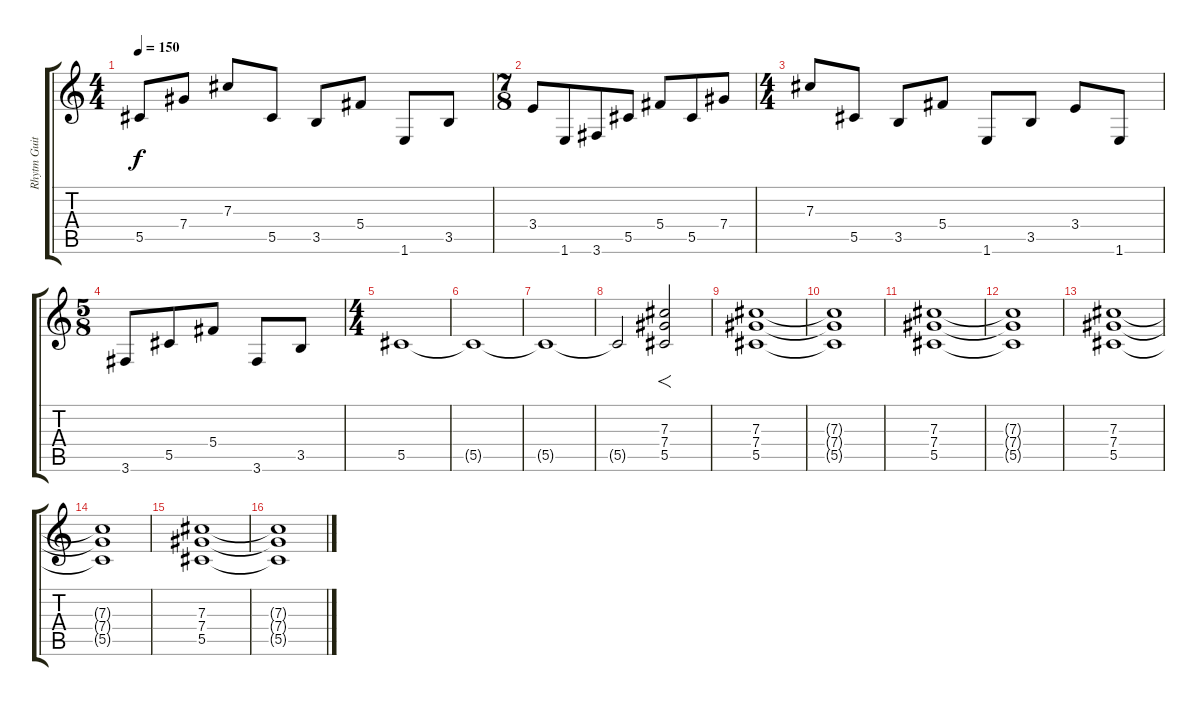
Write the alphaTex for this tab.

\track ("Rhytm Guitar" "Rhytm Guit") {instrument distortionguitar}
\staff {score tabs}
\tuning (Eb4 Bb3 Gb3 Db3 Ab2 Eb2) {hide}
\ts (4 4)
\tempo 150
\clef g2
\ks c
5.5.8{dy f} 7.4.8 7.3.8 5.5.8 3.5.8 5.4.8 1.6.8 3.5.8 |
\ts (7 8)
3.4.8 1.6.8 3.6.8 5.5.8 5.4.8 5.5.8 7.4.8 |
\ts (4 4)
7.3.8 5.5.8 3.5.8 5.4.8 1.6.8 3.5.8 3.4.8 1.6.8 |
\ts (5 8)
3.6.8 5.5.8 5.4.8 3.6.8 3.5.8 |
\ts (4 4)
5.5.1 |
5.5{t}.1 |
5.5{t}.1 |
5.5{t}.2 (7.3 7.4 5.5).2{f} |
(7.3 7.4 5.5).1 |
(7.3{t} 7.4{t} 5.5{t}).1 |
(7.3 7.4 5.5).1 |
(7.3{t} 7.4{t} 5.5{t}).1 |
(7.3 7.4 5.5).1 |
(7.3{t} 7.4{t} 5.5{t}).1 |
(7.3 7.4 5.5).1 |
(7.3{t} 7.4{t} 5.5{t}).1
